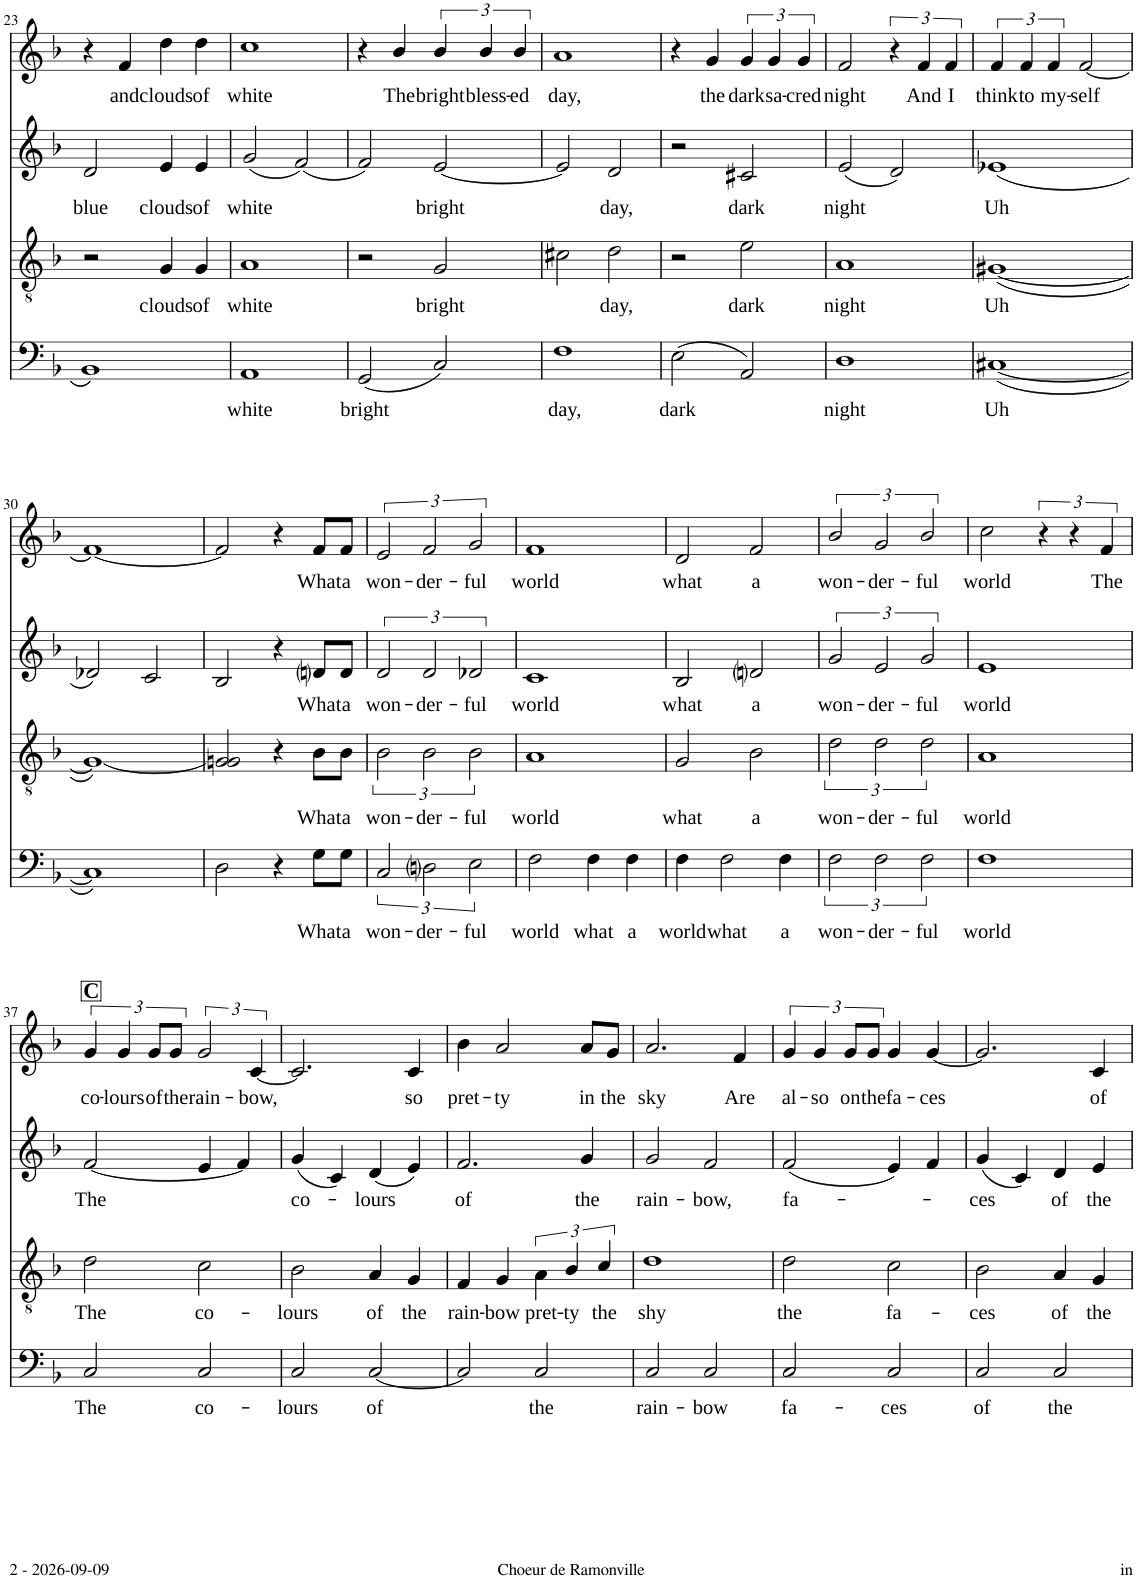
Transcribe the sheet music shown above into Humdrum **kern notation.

**kern	**text	**kern	**text	**kern	**text	**kern	**text
*part4	*part4	*part3	*part3	*part2	*part2	*part1	*part1
*staff4	*staff4	*staff3	*staff3	*staff2	*staff2	*staff1	*staff1
*I"Bass	*	*I"Tenor	*	*I"Alto	*	*I"Soprano	*
*I'B	*	*I'T	*	*	*	*I'S	*
!!LO:PB:g=z
*clefF4	*	*clefGv2	*	*clefG2	*	*clefG2	*
*k[b-]	*	*k[b-]	*	*k[b-]	*	*k[b-]	*
*M2/2	*	*M2/2	*	*M2/2	*	*M2/2	*
=23	=23	=23	=23	=23	=23	=23	=23
!	!	!	!	!	!LO:LY:b	!	!
1BB-	.	2r	.	2d/	blue	4r	.
!	!	!	!	!	!	!	!LO:LY:b
.	.	.	.	.	.	4f/	and
!	!	!	!LO:LY:b	!	!LO:LY:b	!	!LO:LY:b
.	.	4G/	clouds	4e/	clouds	4dd\	clouds
!	!	!	!LO:LY:b	!	!LO:LY:b	!	!LO:LY:b
.	.	4G/	of	4e/	of	4dd\	of
=24	=24	=24	=24	=24	=24	=24	=24
!	!LO:LY:b	!	!LO:LY:b	!	!LO:LY:b	!	!LO:LY:b
1AA	white	1A	white	(2g/	white	1cc	white
.	.	.	.	(2f/)	.	.	.
=25	=25	=25	=25	=25	=25	=25	=25
!	!LO:LY:b	!	!	!	!	!	!
(2GG/	bright	2r	.	2f/)	.	4r	.
!	!	!	!	!	!	!	!LO:LY:b
.	.	.	.	.	.	4b-/	The
!	!	!	!LO:LY:b	!	!LO:LY:b	!	!LO:LY:b
2C/)	.	2G/	bright	[2e/	bright	6b-/	bright
!	!	!	!	!	!	!	!LO:LY:b
.	.	.	.	.	.	6b-/	bless-
!	!	!	!	!	!	!	!LO:LY:b
.	.	.	.	.	.	6b-/	-ed
=26	=26	=26	=26	=26	=26	=26	=26
!	!LO:LY:b	!	!	!	!	!	!LO:LY:b
1F	day,	2c#X\	.	2e/]	.	1a	day,
!	!	!	!LO:LY:b	!	!LO:LY:b	!	!
.	.	2d\	day,	2d/	day,	.	.
=27	=27	=27	=27	=27	=27	=27	=27
!	!LO:LY:b	!	!	!	!	!	!
(2E\	dark	2r	.	2r	.	4r	.
!	!	!	!	!	!	!	!LO:LY:b
.	.	.	.	.	.	4g/	the
!	!	!	!LO:LY:b	!	!LO:LY:b	!	!LO:LY:b
2AA/)	.	2e\	dark	2c#X/	dark	6g/	dark
!	!	!	!	!	!	!	!LO:LY:b
.	.	.	.	.	.	6g/	sa-
!	!	!	!	!	!	!	!LO:LY:b
.	.	.	.	.	.	6g/	-cred
=28	=28	=28	=28	=28	=28	=28	=28
!	!LO:LY:b	!	!LO:LY:b	!	!LO:LY:b	!	!LO:LY:b
1D	night	1A	night	(2e/	night	2f/	night
.	.	.	.	2d/)	.	6r	.
!	!	!	!	!	!	!	!LO:LY:b
.	.	.	.	.	.	6f/	And
!	!	!	!	!	!	!	!LO:LY:b
.	.	.	.	.	.	6f/	I
=29	=29	=29	=29	=29	=29	=29	=29
!	!LO:LY:b	!	!LO:LY:b	!	!LO:LY:b	!	!LO:LY:b
([1C#X	Uh	([1G#X	Uh	(1e-X	Uh	6f/	think
!	!	!	!	!	!	!	!LO:LY:b
.	.	.	.	.	.	6f/	to
!	!	!	!	!	!	!	!LO:LY:b
.	.	.	.	.	.	6f/	my-
!	!	!	!	!	!	!	!LO:LY:b
.	.	.	.	.	.	[2f/	-self
!!LO:LB:g=z
=30	=30	=30	=30	=30	=30	=30	=30
1C#])	.	1G#_)	.	2d-X/)	.	1f_	.
.	.	.	.	2c/	.	.	.
=31	=31	=31	=31	=31	=31	=31	=31
2D\	.	2Gn/ 2G#/]	.	2B-/	.	2f/]	.
4r	.	4r	.	4r	.	4r	.
!	!LO:LY:b	!	!LO:LY:b	!	!LO:LY:b	!	!LO:LY:b
8G\L	What	8B-\L	What	8dni/L	What	8f/L	What
!	!LO:LY:b	!	!LO:LY:b	!	!LO:LY:b	!	!LO:LY:b
8G\J	a	8B-\J	a	8d/J	a	8f/J	a
=32	=32	=32	=32	=32	=32	=32	=32
!	!LO:LY:b	!	!LO:LY:b	!	!LO:LY:b	!	!LO:LY:b
3C/	won-	3B-\	won-	3d/	won-	3e/	won-
!	!LO:LY:b	!	!LO:LY:b	!	!LO:LY:b	!	!LO:LY:b
3Dni\	-der-	3B-\	-der-	3d/	-der-	3f/	-der-
!	!LO:LY:b	!	!LO:LY:b	!	!LO:LY:b	!	!LO:LY:b
3E\	-ful	3B-\	-ful	3d-X/	-ful	3g/	-ful
=33	=33	=33	=33	=33	=33	=33	=33
!	!LO:LY:b	!	!LO:LY:b	!	!LO:LY:b	!	!LO:LY:b
2F\	world	1A	world	1c	world	1f	world
!	!LO:LY:b	!	!	!	!	!	!
4F\	what	.	.	.	.	.	.
!	!LO:LY:b	!	!	!	!	!	!
4F\	a	.	.	.	.	.	.
=34	=34	=34	=34	=34	=34	=34	=34
!	!LO:LY:b	!	!LO:LY:b	!	!LO:LY:b	!	!LO:LY:b
4F\	world	2G/	what	2B-/	what	2d/	what
!	!LO:LY:b	!	!	!	!	!	!
2F\	what	.	.	.	.	.	.
!	!	!	!LO:LY:b	!	!LO:LY:b	!	!LO:LY:b
.	.	2B-\	a	2dni/	a	2f/	a
!	!LO:LY:b	!	!	!	!	!	!
4F\	a	.	.	.	.	.	.
=35	=35	=35	=35	=35	=35	=35	=35
!	!LO:LY:b	!	!LO:LY:b	!	!LO:LY:b	!	!LO:LY:b
3F\	won-	3d\	won-	3g/	won-	3b-/	won-
!	!LO:LY:b	!	!LO:LY:b	!	!LO:LY:b	!	!LO:LY:b
3F\	-der-	3d\	-der-	3e/	-der-	3g/	-der-
!	!LO:LY:b	!	!LO:LY:b	!	!LO:LY:b	!	!LO:LY:b
3F\	-ful	3d\	-ful	3g/	-ful	3b-/	-ful
=36	=36	=36	=36	=36	=36	=36	=36
!	!LO:LY:b	!	!LO:LY:b	!	!LO:LY:b	!	!LO:LY:b
1F	world	1A	world	1e	world	2cc\	world
.	.	.	.	.	.	6r	.
.	.	.	.	.	.	6r	.
!	!	!	!	!	!	!	!LO:LY:b
.	.	.	.	.	.	6f/	The
!!LO:LB:g=z
=37	=37	=37	=37	=37	=37	=37	=37
!	!	!	!	!	!	!LO:TX:a:B:t=C	!
!	!LO:LY:b	!	!LO:LY:b	!	!LO:LY:b	!	!LO:LY:b
2C/	The	2d\	The	[2f/	The	6g/	co-
!	!	!	!	!	!	!	!LO:LY:b
.	.	.	.	.	.	6g/	-lours
!	!	!	!	!	!	!	!LO:LY:b
.	.	.	.	.	.	12g/L	of
!	!	!	!	!	!	!	!LO:LY:b
.	.	.	.	.	.	12g/J	the
!	!LO:LY:b	!	!LO:LY:b	!	!	!	!LO:LY:b
2C/	co-	2c\	co-	4e/	.	3g/	rain-
.	.	.	.	4f/]	.	.	.
!	!	!	!	!	!	!	!LO:LY:b
.	.	.	.	.	.	[6c/	-bow,
=38	=38	=38	=38	=38	=38	=38	=38
!	!LO:LY:b	!	!LO:LY:b	!	!LO:LY:b	!	!
2C/	-lours	2B-\	-lours	(4g/	co-	2.c/]	.
.	.	.	.	4c/)	.	.	.
!	!LO:LY:b	!	!LO:LY:b	!	!LO:LY:b	!	!
[2C/	of	4A/	of	(4d/	lours	.	.
!	!	!	!LO:LY:b	!	!	!	!LO:LY:b
.	.	4G/	the	4e/)	.	4c/	so
=39	=39	=39	=39	=39	=39	=39	=39
!	!	!	!LO:LY:b	!	!LO:LY:b	!	!LO:LY:b
2C/]	.	4F/	rain-	2.f/	of	4b-\	pret-
!	!	!	!LO:LY:b	!	!	!	!LO:LY:b
.	.	4G/	-bow	.	.	2a/	-ty
!	!LO:LY:b	!	!LO:LY:b	!	!	!	!
2C/	the	6A\	pret-	.	.	.	.
!	!	!	!LO:LY:b	!	!	!	!
.	.	6B-/	-ty	.	.	.	.
!	!	!	!	!	!LO:LY:b	!	!LO:LY:b
.	.	.	.	4g/	the	8a/L	in
!	!	!	!LO:LY:b	!	!	!	!
.	.	6c/	the	.	.	.	.
!	!	!	!	!	!	!	!LO:LY:b
.	.	.	.	.	.	8g/J	the
=40	=40	=40	=40	=40	=40	=40	=40
!	!LO:LY:b	!	!LO:LY:b	!	!LO:LY:b	!	!LO:LY:b
2C/	rain-	1d	shy	2g/	rain-	2.a/	sky
!	!LO:LY:b	!	!	!	!LO:LY:b	!	!
2C/	-bow	.	.	2f/	-bow,	.	.
!	!	!	!	!	!	!	!LO:LY:b
.	.	.	.	.	.	4f/	Are
=41	=41	=41	=41	=41	=41	=41	=41
!	!LO:LY:b	!	!LO:LY:b	!	!LO:LY:b	!	!LO:LY:b
2C/	fa-	2d\	the	(2f/	fa-	6g/	al-
!	!	!	!	!	!	!	!LO:LY:b
.	.	.	.	.	.	6g/	-so
!	!	!	!	!	!	!	!LO:LY:b
.	.	.	.	.	.	12g/L	on
!	!	!	!	!	!	!	!LO:LY:b
.	.	.	.	.	.	12g/J	the
!	!LO:LY:b	!	!LO:LY:b	!	!	!	!LO:LY:b
2C/	-ces	2c\	fa-	4e/)	.	4g/	fa-
!	!	!	!	!	!	!	!LO:LY:b
.	.	.	.	4f/	.	[4g/	-ces
=42	=42	=42	=42	=42	=42	=42	=42
!	!LO:LY:b	!	!LO:LY:b	!	!LO:LY:b	!	!
2C/	of	2B-\	-ces	(4g/	-ces	2.g/]	.
.	.	.	.	4c/)	.	.	.
!	!LO:LY:b	!	!LO:LY:b	!	!LO:LY:b	!	!
2C/	the	4A/	of	4d/	of	.	.
!	!	!	!LO:LY:b	!	!LO:LY:b	!	!LO:LY:b
.	.	4G/	the	4e/	the	4c/	of
=	=	=	=	=	=	=	=
*-	*-	*-	*-	*-	*-	*-	*-
